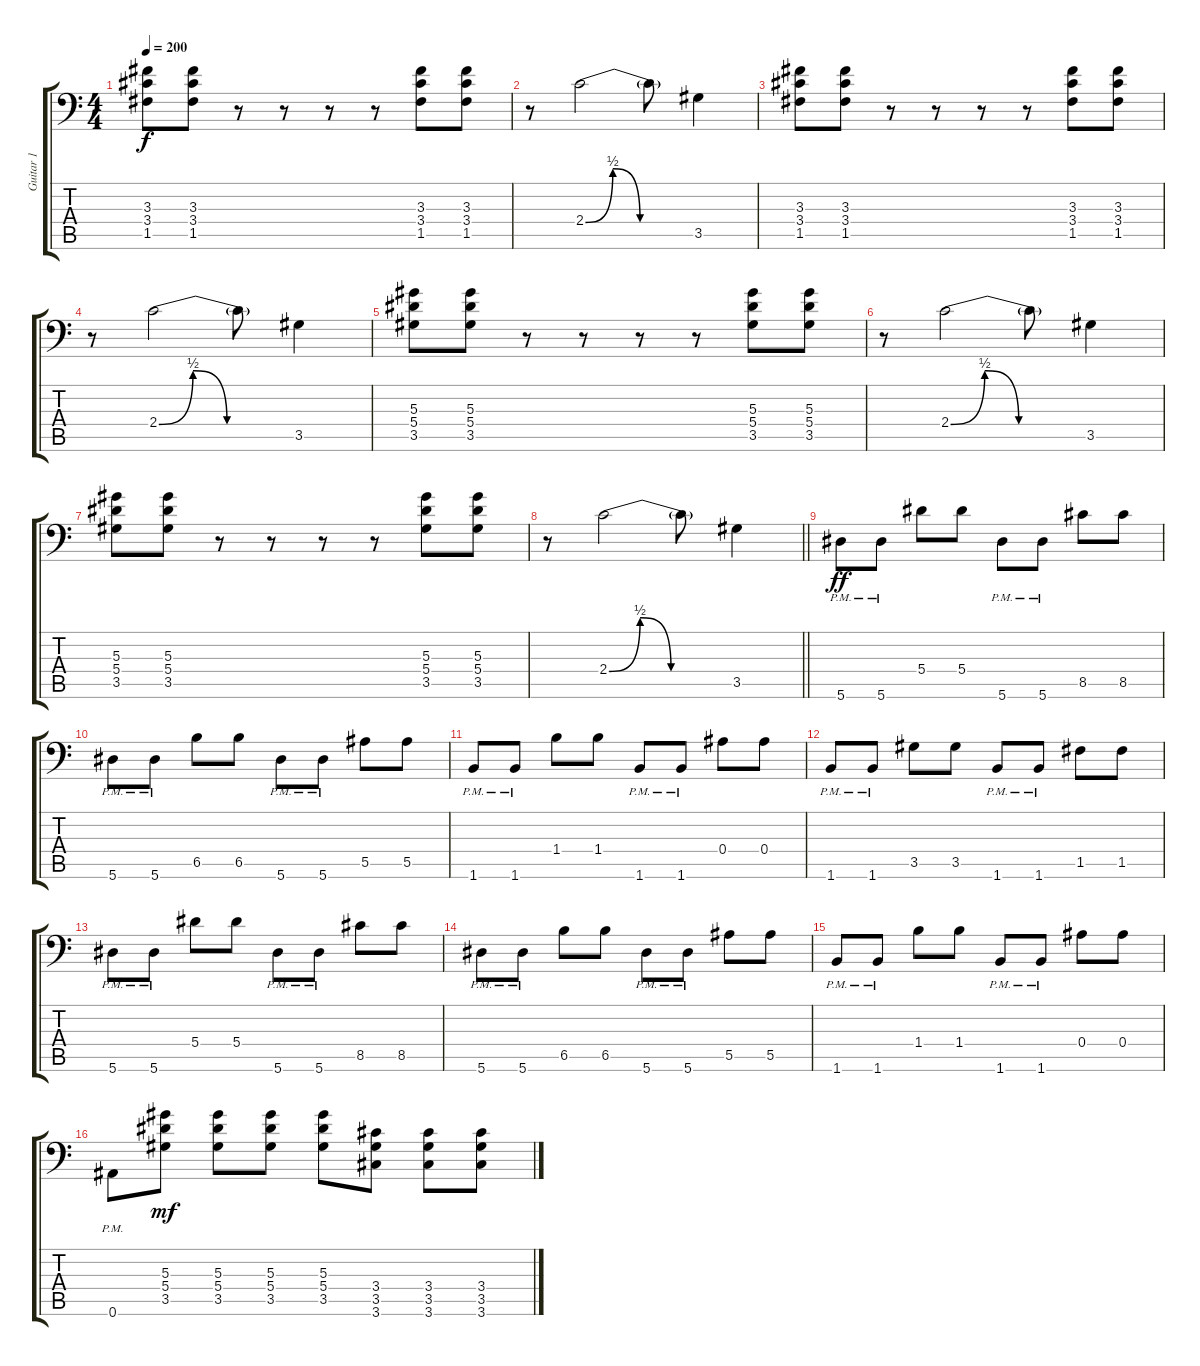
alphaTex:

\track ("Guitar 1" "Guitar 1") {instrument distortionguitar}
\staff {score tabs}
\tuning (C4 G3 Eb3 Bb2 F2 Bb1) {hide}
\ts (4 4)
\tempo 200
\clef f4
\ks c
(3.3 3.4 1.5).8{dy f} (3.3 3.4 1.5).8 r.8 r.8 r.8 r.8 (3.3 3.4 1.5).8 (3.3 3.4 1.5).8 |
r.8 2.4{be (custom 0 0 15 2 30 0 60 0)}.2 2.4{t}.8 3.5.4 |
(3.3 3.4 1.5).8 (3.3 3.4 1.5).8 r.8 r.8 r.8 r.8 (3.3 3.4 1.5).8 (3.3 3.4 1.5).8 |
r.8 2.4{be (custom 0 0 15 2 30 0 60 0)}.2 2.4{t}.8 3.5.4 |
(5.3 5.4 3.5).8 (5.3 5.4 3.5).8 r.8 r.8 r.8 r.8 (5.3 5.4 3.5).8 (5.3 5.4 3.5).8 |
r.8 2.4{be (custom 0 0 15 2 30 0 60 0)}.2 2.4{t}.8 3.5.4 |
(5.3 5.4 3.5).8 (5.3 5.4 3.5).8 r.8 r.8 r.8 r.8 (5.3 5.4 3.5).8 (5.3 5.4 3.5).8 |
\barLineRight lightlight
r.8 2.4{be (custom 0 0 15 2 30 0 60 0)}.2 2.4{t}.8 3.5.4 |
\section ("" "")
5.6{pm}.8{dy ff} 5.6{pm}.8 5.4.8 5.4.8 5.6{pm}.8 5.6{pm}.8 8.5.8 8.5.8 |
5.6{pm}.8 5.6{pm}.8 6.5.8 6.5.8 5.6{pm}.8 5.6{pm}.8 5.5.8 5.5.8 |
1.6{pm}.8 1.6{pm}.8 1.4.8 1.4.8 1.6{pm}.8 1.6{pm}.8 0.4.8 0.4.8 |
1.6{pm}.8 1.6{pm}.8 3.5.8 3.5.8 1.6{pm}.8 1.6{pm}.8 1.5.8 1.5.8 |
5.6{pm}.8 5.6{pm}.8 5.4.8 5.4.8 5.6{pm}.8 5.6{pm}.8 8.5.8 8.5.8 |
5.6{pm}.8 5.6{pm}.8 6.5.8 6.5.8 5.6{pm}.8 5.6{pm}.8 5.5.8 5.5.8 |
1.6{pm}.8 1.6{pm}.8 1.4.8 1.4.8 1.6{pm}.8 1.6{pm}.8 0.4.8 0.4.8 |
0.6{pm}.8 (5.3 5.4 3.5).8{dy mf} (5.3 5.4 3.5).8 (5.3 5.4 3.5).8 (5.3 5.4 3.5).8 (3.4 3.5 3.6).8 (3.4 3.5 3.6).8 (3.4 3.5 3.6).8
